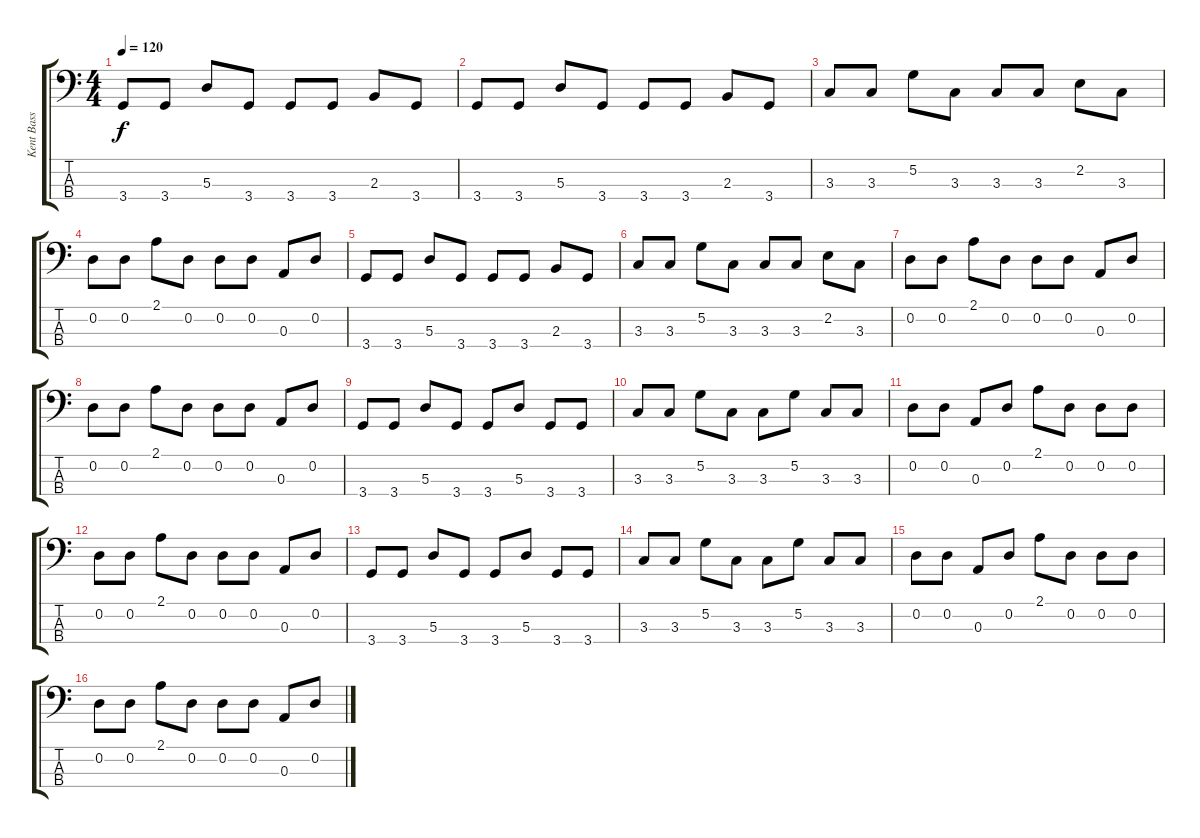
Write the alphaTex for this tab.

\track ("Kent Bass" "Kent Bass") {instrument electricbassfinger}
\staff {score tabs}
\tuning (G2 D2 A1 E1) {hide}
\ts (4 4)
\tempo 120
\clef f4
\ks c
3.4.8{dy f} 3.4.8 5.3.8 3.4.8 3.4.8 3.4.8 2.3.8 3.4.8 |
3.4.8 3.4.8 5.3.8 3.4.8 3.4.8 3.4.8 2.3.8 3.4.8 |
3.3.8 3.3.8 5.2.8 3.3.8 3.3.8 3.3.8 2.2.8 3.3.8 |
0.2.8 0.2.8 2.1.8 0.2.8 0.2.8 0.2.8 0.3.8 0.2.8 |
3.4.8 3.4.8 5.3.8 3.4.8 3.4.8 3.4.8 2.3.8 3.4.8 |
3.3.8 3.3.8 5.2.8 3.3.8 3.3.8 3.3.8 2.2.8 3.3.8 |
0.2.8 0.2.8 2.1.8 0.2.8 0.2.8 0.2.8 0.3.8 0.2.8 |
0.2.8 0.2.8 2.1.8 0.2.8 0.2.8 0.2.8 0.3.8 0.2.8 |
3.4.8 3.4.8 5.3.8 3.4.8 3.4.8 5.3.8 3.4.8 3.4.8 |
3.3.8 3.3.8 5.2.8 3.3.8 3.3.8 5.2.8 3.3.8 3.3.8 |
0.2.8 0.2.8 0.3.8 0.2.8 2.1.8 0.2.8 0.2.8 0.2.8 |
0.2.8 0.2.8 2.1.8 0.2.8 0.2.8 0.2.8 0.3.8 0.2.8 |
3.4.8 3.4.8 5.3.8 3.4.8 3.4.8 5.3.8 3.4.8 3.4.8 |
3.3.8 3.3.8 5.2.8 3.3.8 3.3.8 5.2.8 3.3.8 3.3.8 |
0.2.8 0.2.8 0.3.8 0.2.8 2.1.8 0.2.8 0.2.8 0.2.8 |
0.2.8 0.2.8 2.1.8 0.2.8 0.2.8 0.2.8 0.3.8 0.2.8
